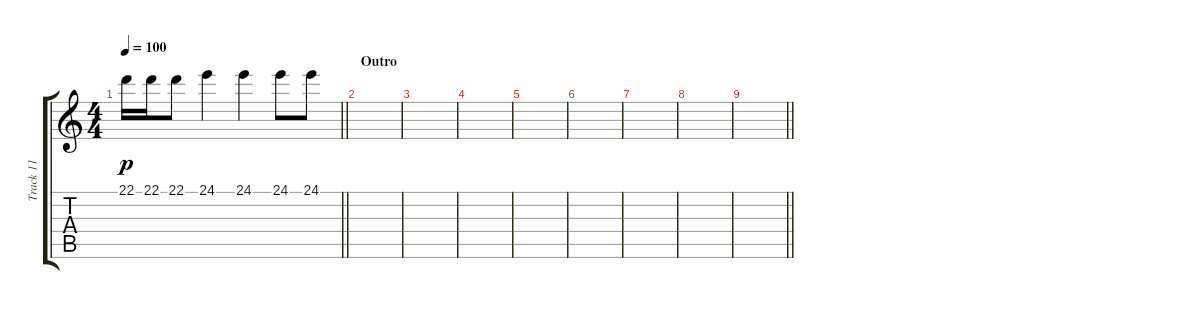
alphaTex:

\track ("Track 11" "Track 11") {instrument musicbox}
\staff {score tabs}
\tuning (E4 B3 G3 D3 A2 E2) {hide}
\ts (4 4)
\tempo 100
\clef g2
\barLineRight lightlight
\ks c
22.1.16{dy p} 22.1.16 22.1.8 24.1.4 24.1.4 24.1.8 24.1.8 |
\section ("" "Outro")
|
|
|
|
|
|
|
\barLineRight lightlight
